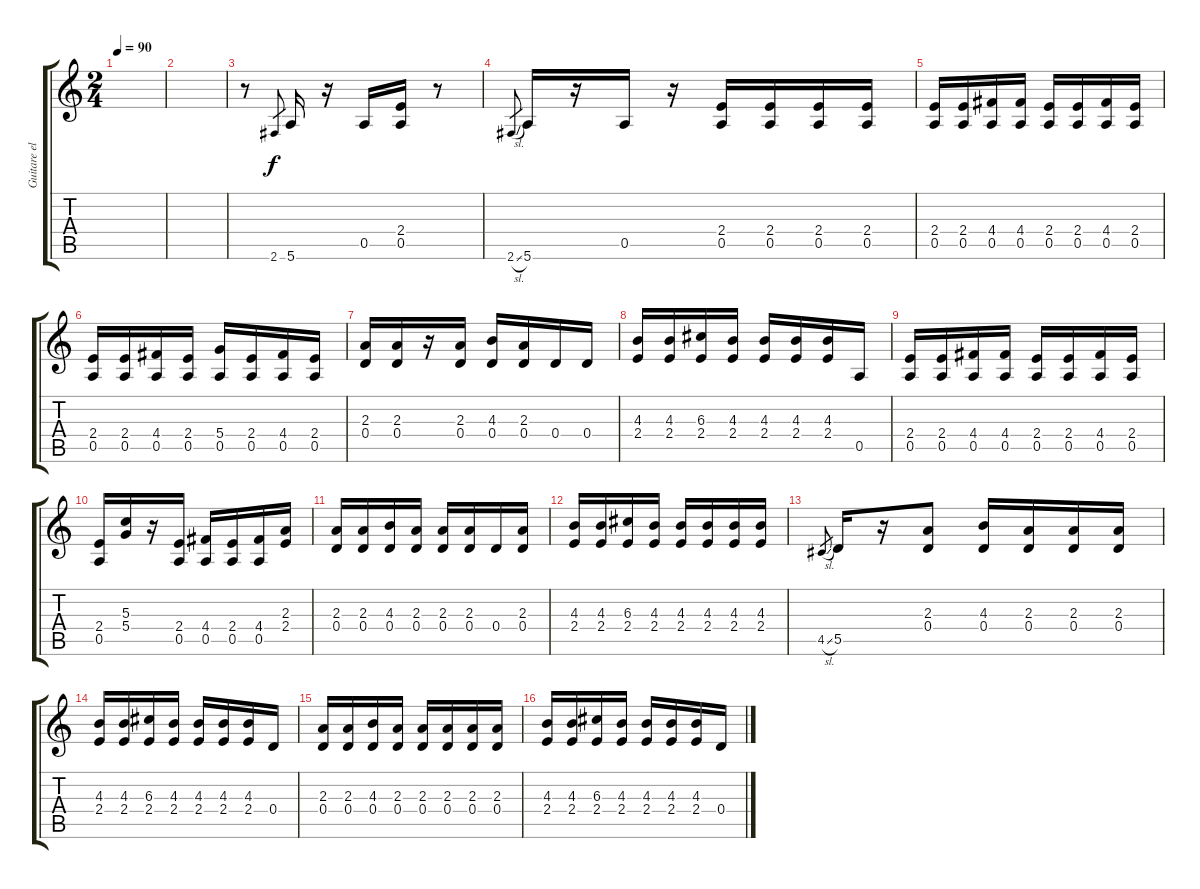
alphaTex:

\track ("Guitare elec 1" "Guitare el") {instrument electricguitarmuted}
\staff {score tabs}
\tuning (E4 B3 G3 D3 A2 E2) {hide}
\ts (2 4)
\tempo 90
\clef g2
\ks c
|
|
r.8 2.6.8{gr} 5.6.16 r.16 0.5.16 (2.4 0.5).16 r.8 |
2.6{sl}.8{gr} 5.6.16 r.16 0.5.16 r.16 (2.4 0.5).16 (2.4 0.5).16 (2.4 0.5).16 (2.4 0.5).16 |
(2.4 0.5).16 (2.4 0.5).16 (4.4 0.5).16 (4.4 0.5).16 (2.4 0.5).16 (2.4 0.5).16 (4.4 0.5).16 (2.4 0.5).16 |
(2.4 0.5).16 (2.4 0.5).16 (4.4 0.5).16 (2.4 0.5).16 (5.4 0.5).16 (2.4 0.5).16 (4.4 0.5).16 (2.4 0.5).16 |
(2.3 0.4).16 (2.3 0.4).16 r.16 (2.3 0.4).16 (4.3 0.4).16 (2.3 0.4).16 0.4.16 0.4.16 |
(4.3 2.4).16 (4.3 2.4).16 (6.3 2.4).16 (4.3 2.4).16 (4.3 2.4).16 (4.3 2.4).16 (4.3 2.4).16 0.5.16 |
(2.4 0.5).16 (2.4 0.5).16 (4.4 0.5).16 (4.4 0.5).16 (2.4 0.5).16 (2.4 0.5).16 (4.4 0.5).16 (2.4 0.5).16 |
(2.4 0.5).16 (5.3 5.4).16 r.16 (2.4 0.5).16 (4.4 0.5).16 (2.4 0.5).16 (4.4 0.5).16 (2.3 2.4).16 |
(2.3 0.4).16 (2.3 0.4).16 (4.3 0.4).16 (2.3 0.4).16 (2.3 0.4).16 (2.3 0.4).16 0.4.16 (2.3 0.4).16 |
(4.3 2.4).16 (4.3 2.4).16 (6.3 2.4).16 (4.3 2.4).16 (4.3 2.4).16 (4.3 2.4).16 (4.3 2.4).16 (4.3 2.4).16 |
4.5{sl}.8{gr} 5.5.16 r.16 (2.3 0.4).8 (4.3 0.4).16 (2.3 0.4).16 (2.3 0.4).16 (2.3 0.4).16 |
(4.3 2.4).16 (4.3 2.4).16 (6.3 2.4).16 (4.3 2.4).16 (4.3 2.4).16 (4.3 2.4).16 (4.3 2.4).16 0.4.16 |
(2.3 0.4).16 (2.3 0.4).16 (4.3 0.4).16 (2.3 0.4).16 (2.3 0.4).16 (2.3 0.4).16 (2.3 0.4).16 (2.3 0.4).16 |
(4.3 2.4).16 (4.3 2.4).16 (6.3 2.4).16 (4.3 2.4).16 (4.3 2.4).16 (4.3 2.4).16 (4.3 2.4).16 0.4.16
